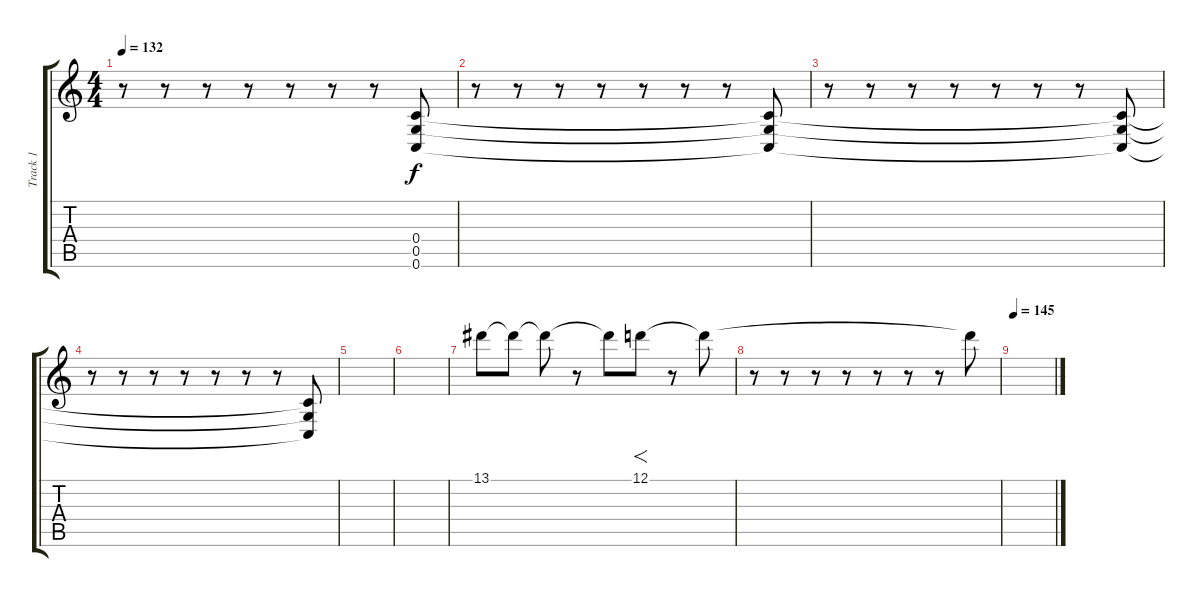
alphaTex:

\track ("Track 1" "Track 1") {instrument distortionguitar}
\staff {score tabs}
\tuning (D4 A3 F3 C3 G2 C2) {hide}
\ts (4 4)
\tempo 132
\clef g2
\ks c
r.8{dy f} r.8 r.8 r.8 r.8 r.8 r.8 (0.4{t} 0.5{t} 0.6{t}).8 |
r.8 r.8 r.8 r.8 r.8 r.8 r.8 (0.4{t} 0.5{t} 0.6{t}).8 |
r.8 r.8 r.8 r.8 r.8 r.8 r.8 (0.4{t} 0.5{t} 0.6{t}).8 |
r.8 r.8 r.8 r.8 r.8 r.8 r.8 (0.4{t} 0.5{t} 0.6{t}).8 |
|
|
13.1.8{volume 16} 13.1{t}.8 13.1{t}.8 r.8 13.1{t}.8 12.1.8{f} r.8 12.1{t}.8 |
r.8 r.8 r.8 r.8 r.8 r.8 r.8 12.1{t}.8 |
\tempo 145
